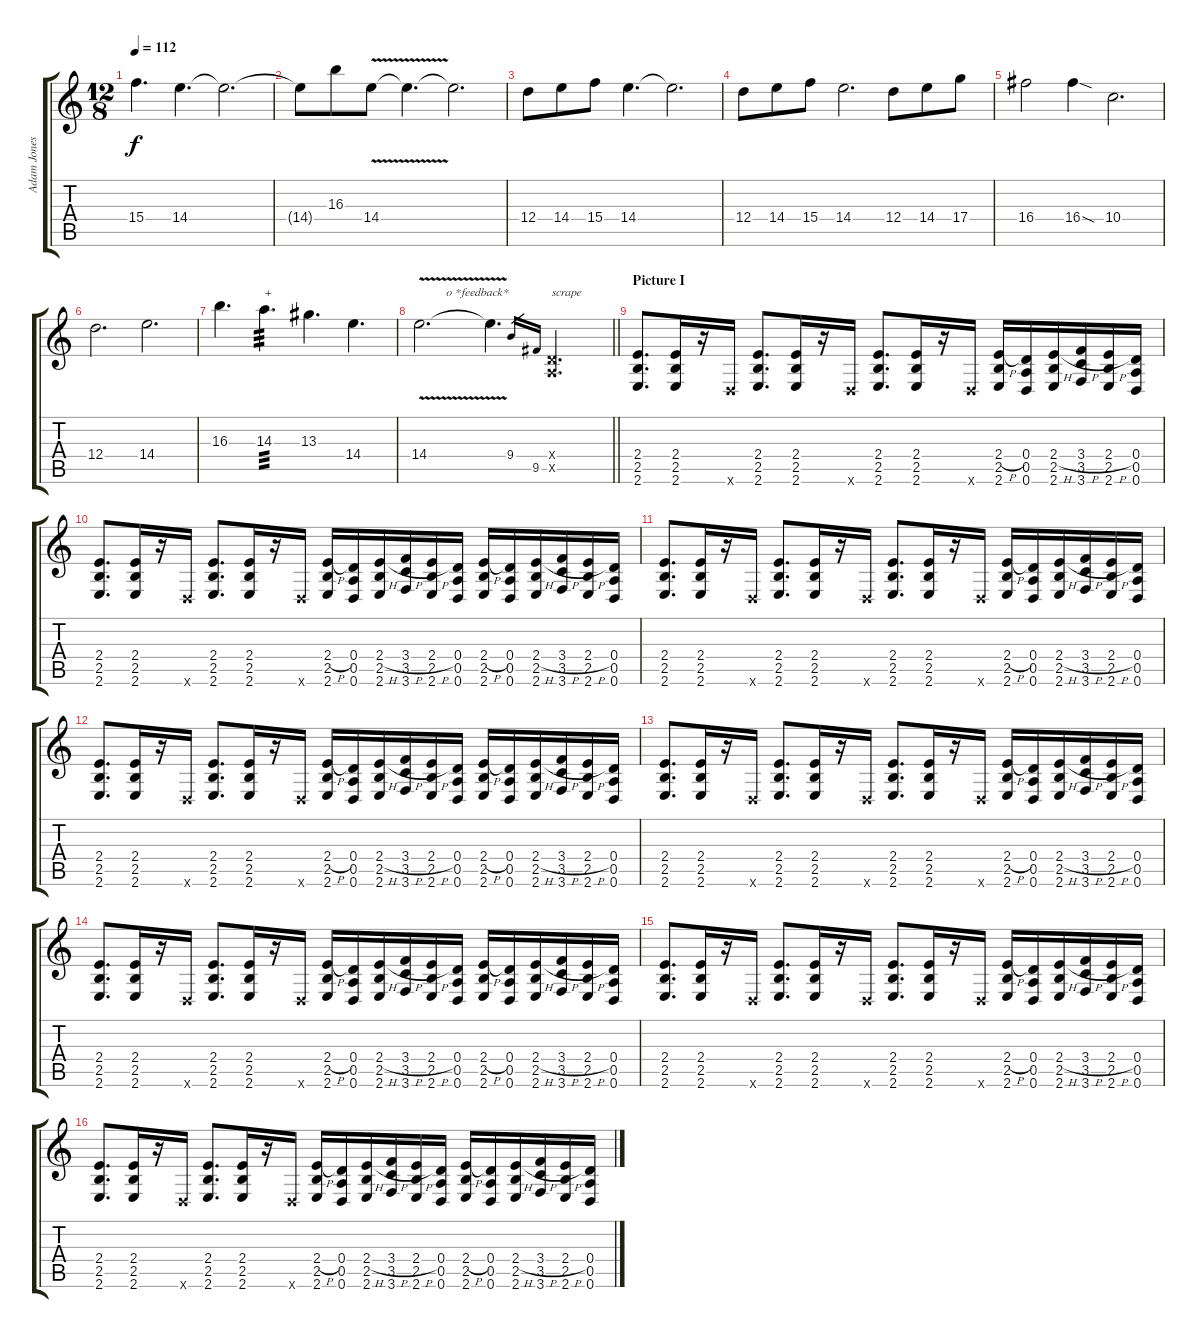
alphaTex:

\track ("Adam Jones Over" "Adam Jones") {instrument overdrivenguitar}
\staff {score tabs}
\tuning (E4 B3 G3 D3 A2 D2) {hide}
\ts (12 8)
\tempo 112
\clef g2
\ks c
15.4.4{d dy f} 14.4.4{d} 14.4{t}.2{d} |
14.4{t}.8 16.3.8 14.4{v}.8 14.4{t}.4{d} 14.4{t}.2{d} |
12.4.8 14.4.8 15.4.8 14.4.4{d} 14.4{t}.2{d} |
12.4.8 14.4.8 15.4.8 14.4.2{d} 12.4.8 14.4.8 17.4.8 |
16.4.2 16.4{sod}.4 10.4.2{d} |
12.4.2{d} 14.4.2{d} |
16.3.4{d} 14.3.4{d txt "+" tp 3} 13.3.4{d} 14.4.4{d} |
\barLineRight lightlight
14.4{v}.2{d txt "         o *feedback*"} 14.4{t}.4{d} 9.4.16{gr} 9.5.16{gr} (0.4{x} 0.5{x}).4{d txt "scrape"} |
\section ("" "Picture I")
(2.4 2.5 2.6).8{d volume 10 balance 0 instrument overdrivenguitar} (2.4 2.5 2.6).16 r.16 0.6{x}.16 (2.4 2.5 2.6).8{d} (2.4 2.5 2.6).16 r.16 0.6{x}.16 (2.4 2.5 2.6).8{d} (2.4 2.5 2.6).16 r.16 0.6{x}.16 (2.4{h} 2.5 2.6).16 (0.4 0.5 0.6).16 (2.4{h} 2.5 2.6).16 (3.4{h} 3.5 3.6).16 (2.4{h} 2.5 2.6).16 (0.4 0.5 0.6).16 |
(2.4 2.5 2.6).8{d} (2.4 2.5 2.6).16 r.16 0.6{x}.16 (2.4 2.5 2.6).8{d} (2.4 2.5 2.6).16 r.16 0.6{x}.16 (2.4{h} 2.5 2.6).16 (0.4 0.5 0.6).16 (2.4{h} 2.5 2.6).16 (3.4{h} 3.5 3.6).16 (2.4{h} 2.5 2.6).16 (0.4 0.5 0.6).16 (2.4{h} 2.5 2.6).16 (0.4 0.5 0.6).16 (2.4{h} 2.5 2.6).16 (3.4{h} 3.5 3.6).16 (2.4{h} 2.5 2.6).16 (0.4 0.5 0.6).16 |
(2.4 2.5 2.6).8{d} (2.4 2.5 2.6).16 r.16 0.6{x}.16 (2.4 2.5 2.6).8{d} (2.4 2.5 2.6).16 r.16 0.6{x}.16 (2.4 2.5 2.6).8{d} (2.4 2.5 2.6).16 r.16 0.6{x}.16 (2.4{h} 2.5 2.6).16 (0.4 0.5 0.6).16 (2.4{h} 2.5 2.6).16 (3.4{h} 3.5 3.6).16 (2.4{h} 2.5 2.6).16 (0.4 0.5 0.6).16 |
(2.4 2.5 2.6).8{d} (2.4 2.5 2.6).16 r.16 0.6{x}.16 (2.4 2.5 2.6).8{d} (2.4 2.5 2.6).16 r.16 0.6{x}.16 (2.4{h} 2.5 2.6).16 (0.4 0.5 0.6).16 (2.4{h} 2.5 2.6).16 (3.4{h} 3.5 3.6).16 (2.4{h} 2.5 2.6).16 (0.4 0.5 0.6).16 (2.4{h} 2.5 2.6).16 (0.4 0.5 0.6).16 (2.4{h} 2.5 2.6).16 (3.4{h} 3.5 3.6).16 (2.4{h} 2.5 2.6).16 (0.4 0.5 0.6).16 |
(2.4 2.5 2.6).8{d} (2.4 2.5 2.6).16 r.16 0.6{x}.16 (2.4 2.5 2.6).8{d} (2.4 2.5 2.6).16 r.16 0.6{x}.16 (2.4 2.5 2.6).8{d} (2.4 2.5 2.6).16 r.16 0.6{x}.16 (2.4{h} 2.5 2.6).16 (0.4 0.5 0.6).16 (2.4{h} 2.5 2.6).16 (3.4{h} 3.5 3.6).16 (2.4{h} 2.5 2.6).16 (0.4 0.5 0.6).16 |
(2.4 2.5 2.6).8{d} (2.4 2.5 2.6).16 r.16 0.6{x}.16 (2.4 2.5 2.6).8{d} (2.4 2.5 2.6).16 r.16 0.6{x}.16 (2.4{h} 2.5 2.6).16 (0.4 0.5 0.6).16 (2.4{h} 2.5 2.6).16 (3.4{h} 3.5 3.6).16 (2.4{h} 2.5 2.6).16 (0.4 0.5 0.6).16 (2.4{h} 2.5 2.6).16 (0.4 0.5 0.6).16 (2.4{h} 2.5 2.6).16 (3.4{h} 3.5 3.6).16 (2.4{h} 2.5 2.6).16 (0.4 0.5 0.6).16 |
(2.4 2.5 2.6).8{d} (2.4 2.5 2.6).16 r.16 0.6{x}.16 (2.4 2.5 2.6).8{d} (2.4 2.5 2.6).16 r.16 0.6{x}.16 (2.4 2.5 2.6).8{d} (2.4 2.5 2.6).16 r.16 0.6{x}.16 (2.4{h} 2.5 2.6).16 (0.4 0.5 0.6).16 (2.4{h} 2.5 2.6).16 (3.4{h} 3.5 3.6).16 (2.4{h} 2.5 2.6).16 (0.4 0.5 0.6).16 |
(2.4 2.5 2.6).8{d} (2.4 2.5 2.6).16 r.16 0.6{x}.16 (2.4 2.5 2.6).8{d} (2.4 2.5 2.6).16 r.16 0.6{x}.16 (2.4{h} 2.5 2.6).16 (0.4 0.5 0.6).16 (2.4{h} 2.5 2.6).16 (3.4{h} 3.5 3.6).16 (2.4{h} 2.5 2.6).16 (0.4 0.5 0.6).16 (2.4{h} 2.5 2.6).16 (0.4 0.5 0.6).16 (2.4{h} 2.5 2.6).16 (3.4{h} 3.5 3.6).16 (2.4{h} 2.5 2.6).16 (0.4 0.5 0.6).16
